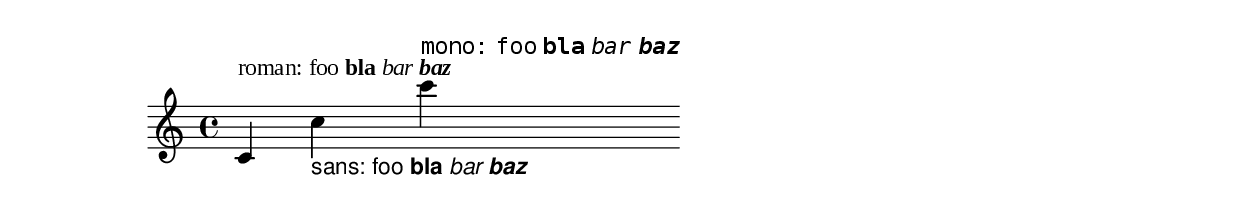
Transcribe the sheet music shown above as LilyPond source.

\version "2.10.12"

\header { texidoc = "
The default font families for text can be overridden with {make-pango-font-tree}
" }

\paper  {
  % change for other default global staff size. 
  myStaffSize = #20
  %{
  run
      lilypond -dshow-available-fonts blabla
  to show all fonts available in the process log.  
    %}

    #(define fonts
    (make-pango-font-tree "Times New Roman"
                          "Nimbus Sans"
                          "Luxi Mono"
;;     "Helvetica"
;;     "Courier"
     (/ myStaffSize 20)))
}

\relative {
  c'^\markup { roman: foo \bold bla \italic bar \italic \bold baz }
  c'_\markup {
    \override #'(font-family . sans)
    {
      sans: foo \bold bla \italic bar \italic \bold baz
    }
  }
  c'^\markup {
    \override #'(font-family . typewriter)
    {
      mono: foo \bold bla \italic bar \italic \bold baz
    }
  }
}  

